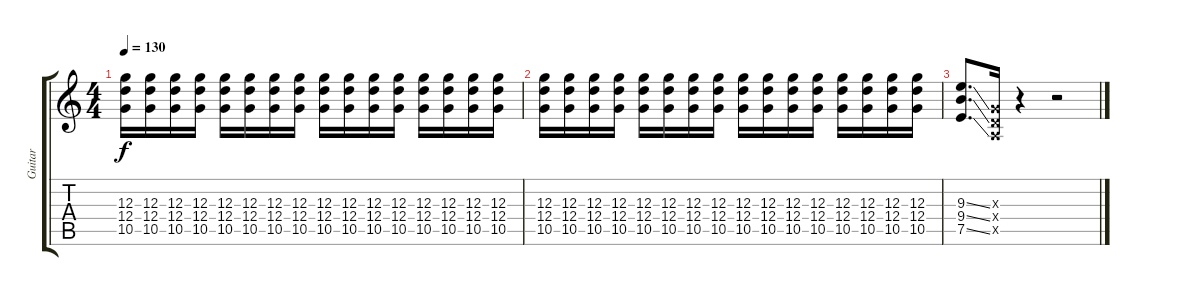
\track ("Guitar" "Guitar") {instrument overdrivenguitar}
\staff {score tabs}
\tuning (E4 B3 G3 D3 A2 E2) {hide}
\ts (4 4)
\tempo 130
\clef g2
\ks c
(12.3 12.4 10.5).16{dy f} (12.3 12.4 10.5).16 (12.3 12.4 10.5).16 (12.3 12.4 10.5).16 (12.3 12.4 10.5).16 (12.3 12.4 10.5).16 (12.3 12.4 10.5).16 (12.3 12.4 10.5).16 (12.3 12.4 10.5).16 (12.3 12.4 10.5).16 (12.3 12.4 10.5).16 (12.3 12.4 10.5).16 (12.3 12.4 10.5).16 (12.3 12.4 10.5).16 (12.3 12.4 10.5).16 (12.3 12.4 10.5).16 |
(12.3 12.4 10.5).16 (12.3 12.4 10.5).16 (12.3 12.4 10.5).16 (12.3 12.4 10.5).16 (12.3 12.4 10.5).16 (12.3 12.4 10.5).16 (12.3 12.4 10.5).16 (12.3 12.4 10.5).16 (12.3 12.4 10.5).16 (12.3 12.4 10.5).16 (12.3 12.4 10.5).16 (12.3 12.4 10.5).16 (12.3 12.4 10.5).16 (12.3 12.4 10.5).16 (12.3 12.4 10.5).16 (12.3 12.4 10.5).16 |
(9.3{ss} 9.4{ss} 7.5{ss}).8{d} (0.3{x} 0.4{x} 0.5{x}).16 r.4 r.2
